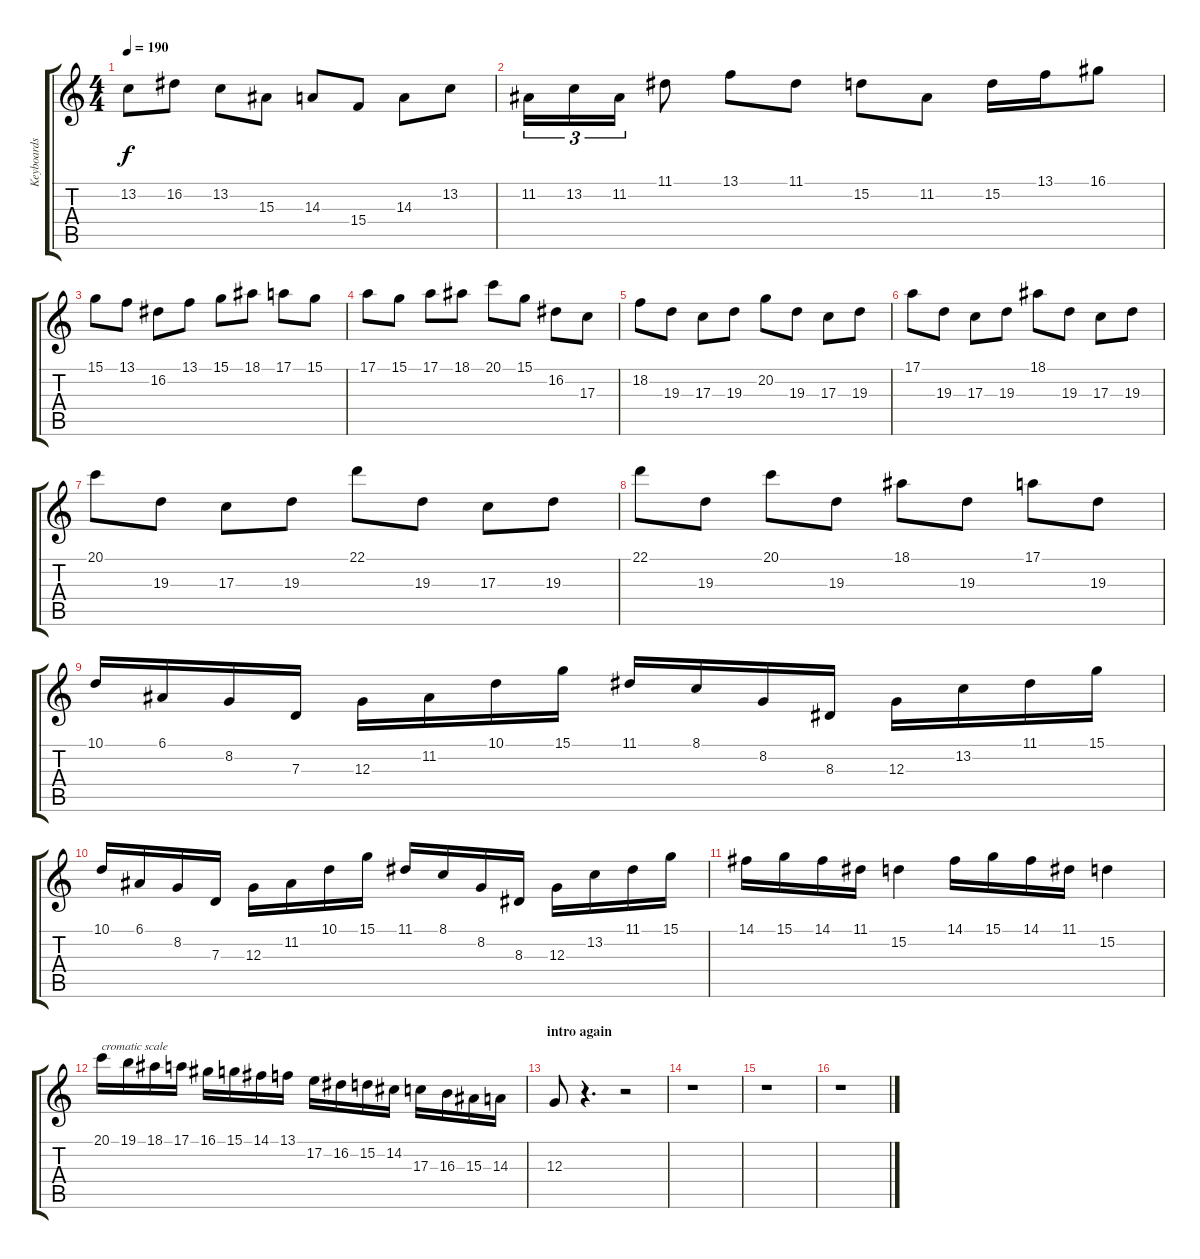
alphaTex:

\track ("Keyboards and Synths (Lord)" "Keyboards ") {instrument drawbarorgan}
\staff {score tabs}
\tuning (E4 B3 G3 D3 A2 E2) {hide}
\ts (4 4)
\tempo 190
\clef g2
\ks c
13.2.8{dy f} 16.2.8 13.2.8 15.3.8 14.3.8 15.4.8 14.3.8 13.2.8 |
11.2.16{tu (3 2)} 13.2.16{tu (3 2)} 11.2.16{tu (3 2)} 11.1.8 13.1.8 11.1.8 15.2.8 11.2.8 15.2.16 13.1.16 16.1.8 |
15.1.8 13.1.8 16.2.8 13.1.8 15.1.8 18.1.8 17.1.8 15.1.8 |
17.1.8 15.1.8 17.1.8 18.1.8 20.1.8 15.1.8 16.2.8 17.3.8 |
18.2.8 19.3.8 17.3.8 19.3.8 20.2.8 19.3.8 17.3.8 19.3.8 |
17.1.8 19.3.8 17.3.8 19.3.8 18.1.8 19.3.8 17.3.8 19.3.8 |
20.1.8 19.3.8 17.3.8 19.3.8 22.1.8 19.3.8 17.3.8 19.3.8 |
22.1.8 19.3.8 20.1.8 19.3.8 18.1.8 19.3.8 17.1.8 19.3.8 |
10.1.16 6.1.16 8.2.16 7.3.16 12.3.16 11.2.16 10.1.16 15.1.16 11.1.16 8.1.16 8.2.16 8.3.16 12.3.16 13.2.16 11.1.16 15.1.16 |
10.1.16 6.1.16 8.2.16 7.3.16 12.3.16 11.2.16 10.1.16 15.1.16 11.1.16 8.1.16 8.2.16 8.3.16 12.3.16 13.2.16 11.1.16 15.1.16 |
14.1.16 15.1.16 14.1.16 11.1.16 15.2.4 14.1.16 15.1.16 14.1.16 11.1.16 15.2.4 |
20.1.16{txt "cromatic scale"} 19.1.16 18.1.16 17.1.16 16.1.16 15.1.16 14.1.16 13.1.16 17.2.16 16.2.16 15.2.16 14.2.16 17.3.16 16.3.16 15.3.16 14.3.16 |
\section ("" "intro again")
12.3.8 r.4{d} r.2 |
r.1 |
r.1 |
r.1
